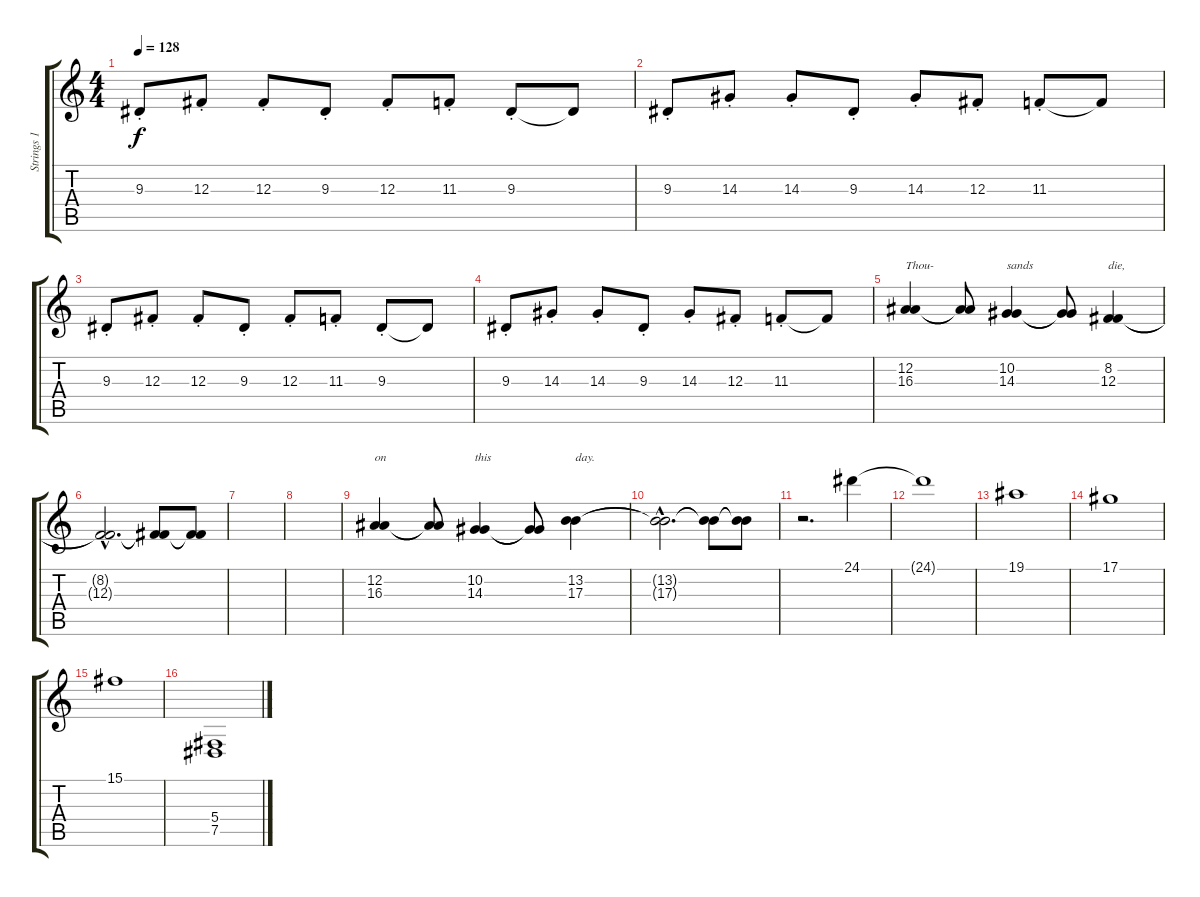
\track ("Strings 1" "Strings 1") {instrument stringensemble1}
\staff {score tabs}
\tuning (Eb4 Bb3 Gb3 Db3 Ab2 Eb2) {hide}
\ts (4 4)
\tempo 128
\clef g2
\ks c
9.3{st}.8{dy f instrument stringensemble1} 12.3{st}.8 12.3{st}.8 9.3{st}.8 12.3{st}.8 11.3{st}.8 9.3{st}.8 9.3{t}.8 |
9.3{st}.8 14.3{st}.8 14.3{st}.8 9.3{st}.8 14.3{st}.8 12.3{st}.8 11.3{st}.8 11.3{t}.8 |
9.3{st}.8{instrument stringensemble1} 12.3{st}.8 12.3{st}.8 9.3{st}.8 12.3{st}.8 11.3{st}.8 9.3{st}.8 9.3{t}.8 |
9.3{st}.8 14.3{st}.8 14.3{st}.8 9.3{st}.8 14.3{st}.8 12.3{st}.8 11.3{st}.8 11.3{t}.8 |
(12.2 16.3).4{txt "Thou-" balance 2 instrument choiraahs} (12.2{t} 16.3{t}).8 (10.2 14.3).4{txt "sands"} (10.2{t} 14.3{t}).8 (8.2 12.3).4{txt "die,"} |
(8.2{hac t} 12.3{hac t}).2{d} (8.2{t} 12.3{t}).8 (8.2{t} 12.3{t}).8 |
|
|
(12.2 16.3).4{txt "on " balance 2 instrument choiraahs} (12.2{t} 16.3{t}).8 (10.2 14.3).4{txt "this"} (10.2{t} 14.3{t}).8 (13.2 17.3).4{txt "day."} |
(13.2{hac t} 17.3{hac t}).2{d} (13.2{t} 17.3{t}).8 (13.2{t} 17.3{t}).8 |
r.2{d volume 10 instrument stringensemble1} 24.1.4 |
24.1{t}.1 |
19.1.1 |
17.1.1 |
15.1.1 |
\section ("" "")
(5.4 7.5).1{volume 16 balance 2}
